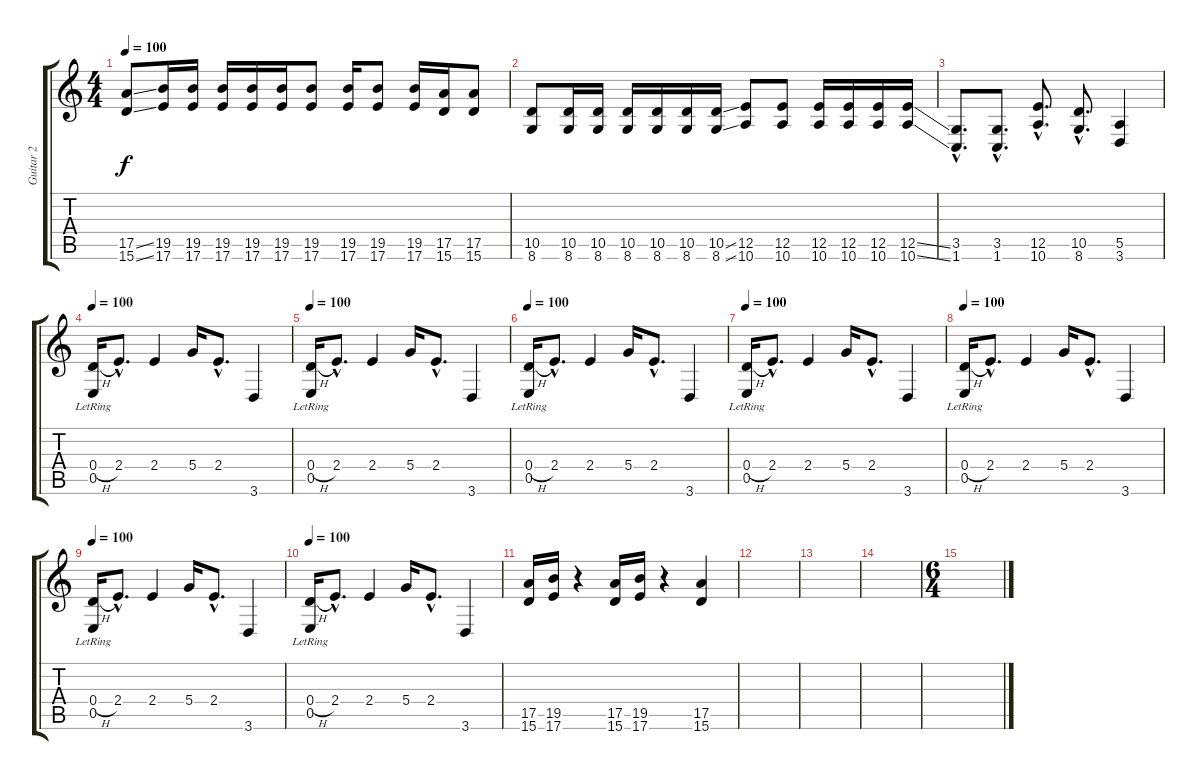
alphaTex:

\track ("Guitar 2" "Guitar 2") {instrument overdrivenguitar}
\staff {score tabs}
\tuning (E4 B3 G3 D3 E2 B1) {hide}
\ts (4 4)
\tempo 100
\clef g2
\ks c
(17.5{ss} 15.6{ss}).8{dy f} (19.5 17.6).16 (19.5 17.6).16 (19.5 17.6).16 (19.5 17.6).16 (19.5 17.6).16 (19.5 17.6).8 (19.5 17.6).16 (19.5 17.6).8 (19.5 17.6).16 (17.5 15.6).16 (17.5 15.6).8 |
(10.5 8.6).8 (10.5 8.6).16 (10.5 8.6).16 (10.5 8.6).16 (10.5 8.6).16 (10.5 8.6).16 (10.5{ss} 8.6{ss}).16 (12.5 10.6).8 (12.5 10.6).8 (12.5 10.6).16 (12.5 10.6).16 (12.5 10.6).16 (12.5{ss} 10.6{ss}).16 |
(3.5{hac} 1.6{hac}).8{d volume 10} (3.5{hac} 1.6{hac}).8{d} (12.5{hac} 10.6{hac}).8{d} (10.5{hac} 8.6{hac}).8{d} (5.5 3.6).4 |
\tempo 100
(0.4{h} 0.5{lr}).16 2.4{hac}.8{d} 2.4.4 5.4.16 2.4{hac}.8{d} 3.6.4 |
\tempo 100
(0.4{h} 0.5{lr}).16 2.4{hac}.8{d} 2.4.4 5.4.16 2.4{hac}.8{d} 3.6.4 |
\tempo 100
(0.4{h} 0.5{lr}).16 2.4{hac}.8{d} 2.4.4 5.4.16 2.4{hac}.8{d} 3.6.4 |
\tempo 100
(0.4{h} 0.5{lr}).16 2.4{hac}.8{d} 2.4.4 5.4.16 2.4{hac}.8{d} 3.6.4 |
\tempo 100
(0.4{h} 0.5{lr}).16 2.4{hac}.8{d} 2.4.4 5.4.16 2.4{hac}.8{d} 3.6.4 |
\tempo 100
(0.4{h} 0.5{lr}).16 2.4{hac}.8{d} 2.4.4 5.4.16 2.4{hac}.8{d} 3.6.4 |
\tempo 100
(0.4{h} 0.5{lr}).16 2.4{hac}.8{d} 2.4.4 5.4.16 2.4{hac}.8{d} 3.6.4 |
(17.5 15.6).16 (19.5 17.6).16 r.4 (17.5 15.6).16 (19.5 17.6).16 r.4 (17.5 15.6).4 |
|
|
|
\ts (6 4)
